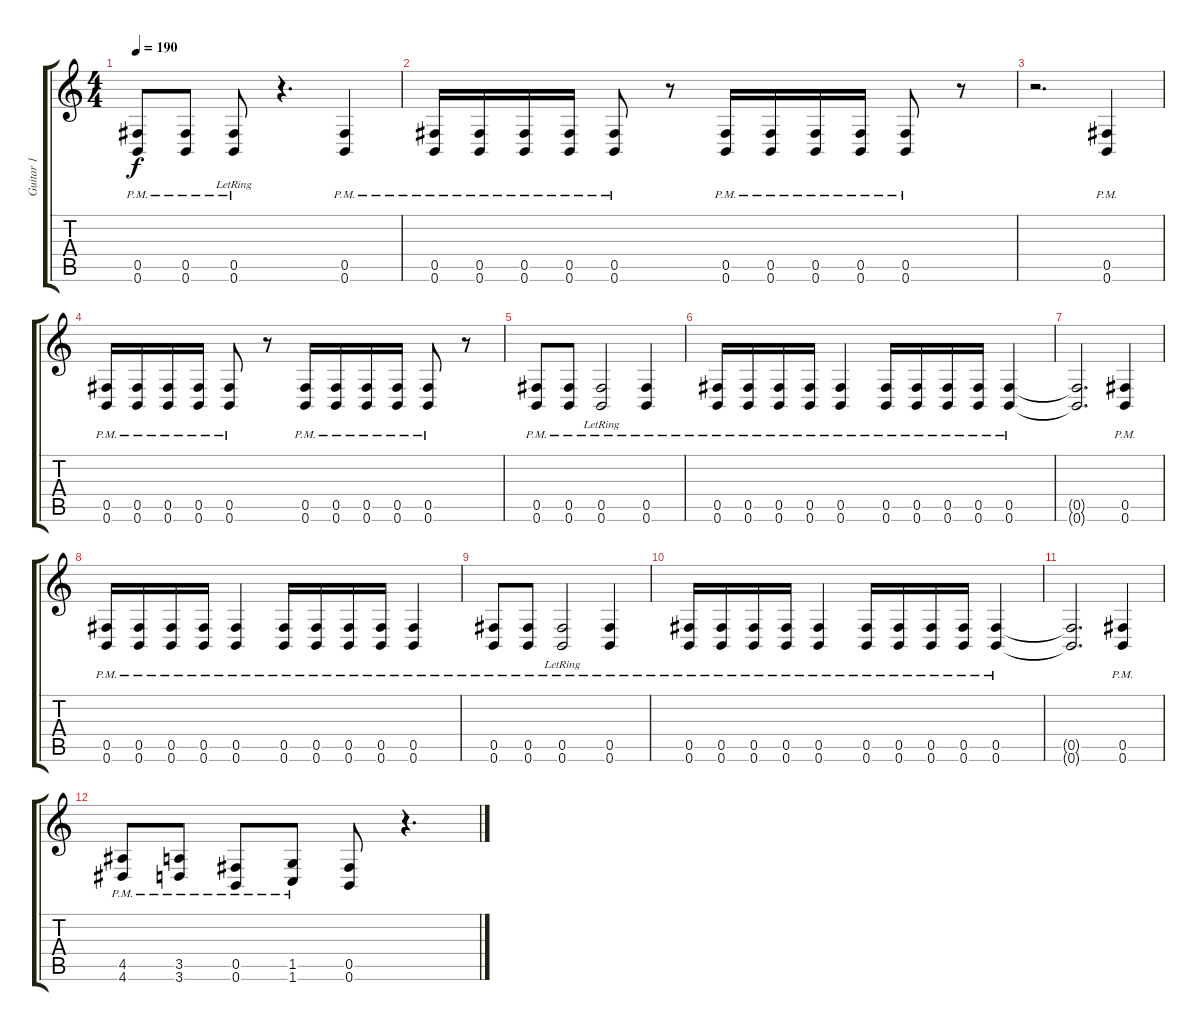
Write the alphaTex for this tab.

\track ("Guitar 1" "Guitar 1") {instrument distortionguitar}
\staff {score tabs}
\tuning (Db4 Ab3 E3 B2 Gb2 B1) {hide}
\ts (4 4)
\tempo 190
\clef g2
\ks c
(0.5{pm} 0.6{pm}).8{dy f} (0.5{pm} 0.6{pm}).8 (0.5{pm lr} 0.6{pm lr}).8 r.4{d} (0.5{pm} 0.6{pm}).4 |
(0.5{pm} 0.6{pm}).16 (0.5{pm} 0.6{pm}).16 (0.5{pm} 0.6{pm}).16 (0.5{pm} 0.6{pm}).16 (0.5{pm} 0.6{pm}).8 r.8 (0.5{pm} 0.6{pm}).16 (0.5{pm} 0.6{pm}).16 (0.5{pm} 0.6{pm}).16 (0.5{pm} 0.6{pm}).16 (0.5{pm} 0.6{pm}).8 r.8 |
r.2{d} (0.5{pm} 0.6{pm}).4 |
(0.5{pm} 0.6{pm}).16 (0.5{pm} 0.6{pm}).16 (0.5{pm} 0.6{pm}).16 (0.5{pm} 0.6{pm}).16 (0.5{pm} 0.6{pm}).8 r.8 (0.5{pm} 0.6{pm}).16 (0.5{pm} 0.6{pm}).16 (0.5{pm} 0.6{pm}).16 (0.5{pm} 0.6{pm}).16 (0.5{pm} 0.6{pm}).8 r.8 |
(0.5{pm} 0.6{pm}).8 (0.5{pm} 0.6{pm}).8 (0.5{pm lr} 0.6{pm lr}).2 (0.5{pm} 0.6{pm}).4 |
(0.5{pm} 0.6{pm}).16 (0.5{pm} 0.6{pm}).16 (0.5{pm} 0.6{pm}).16 (0.5{pm} 0.6{pm}).16 (0.5{pm} 0.6{pm}).4 (0.5{pm} 0.6{pm}).16 (0.5{pm} 0.6{pm}).16 (0.5{pm} 0.6{pm}).16 (0.5{pm} 0.6{pm}).16 (0.5{pm} 0.6{pm}).4 |
(0.5{t} 0.6{t}).2{d} (0.5{pm} 0.6{pm}).4 |
(0.5{pm} 0.6{pm}).16 (0.5{pm} 0.6{pm}).16 (0.5{pm} 0.6{pm}).16 (0.5{pm} 0.6{pm}).16 (0.5{pm} 0.6{pm}).4 (0.5{pm} 0.6{pm}).16 (0.5{pm} 0.6{pm}).16 (0.5{pm} 0.6{pm}).16 (0.5{pm} 0.6{pm}).16 (0.5{pm} 0.6{pm}).4 |
(0.5{pm} 0.6{pm}).8 (0.5{pm} 0.6{pm}).8 (0.5{pm lr} 0.6{pm lr}).2 (0.5{pm} 0.6{pm}).4 |
(0.5{pm} 0.6{pm}).16 (0.5{pm} 0.6{pm}).16 (0.5{pm} 0.6{pm}).16 (0.5{pm} 0.6{pm}).16 (0.5{pm} 0.6{pm}).4 (0.5{pm} 0.6{pm}).16 (0.5{pm} 0.6{pm}).16 (0.5{pm} 0.6{pm}).16 (0.5{pm} 0.6{pm}).16 (0.5{pm} 0.6{pm}).4 |
(0.5{t} 0.6{t}).2{d} (0.5{pm} 0.6{pm}).4 |
(4.5{pm} 4.6{pm}).8 (3.5{pm} 3.6{pm}).8 (0.5{pm} 0.6{pm}).8 (1.5{pm} 1.6{pm}).8 (0.5 0.6).8 r.4{d}
